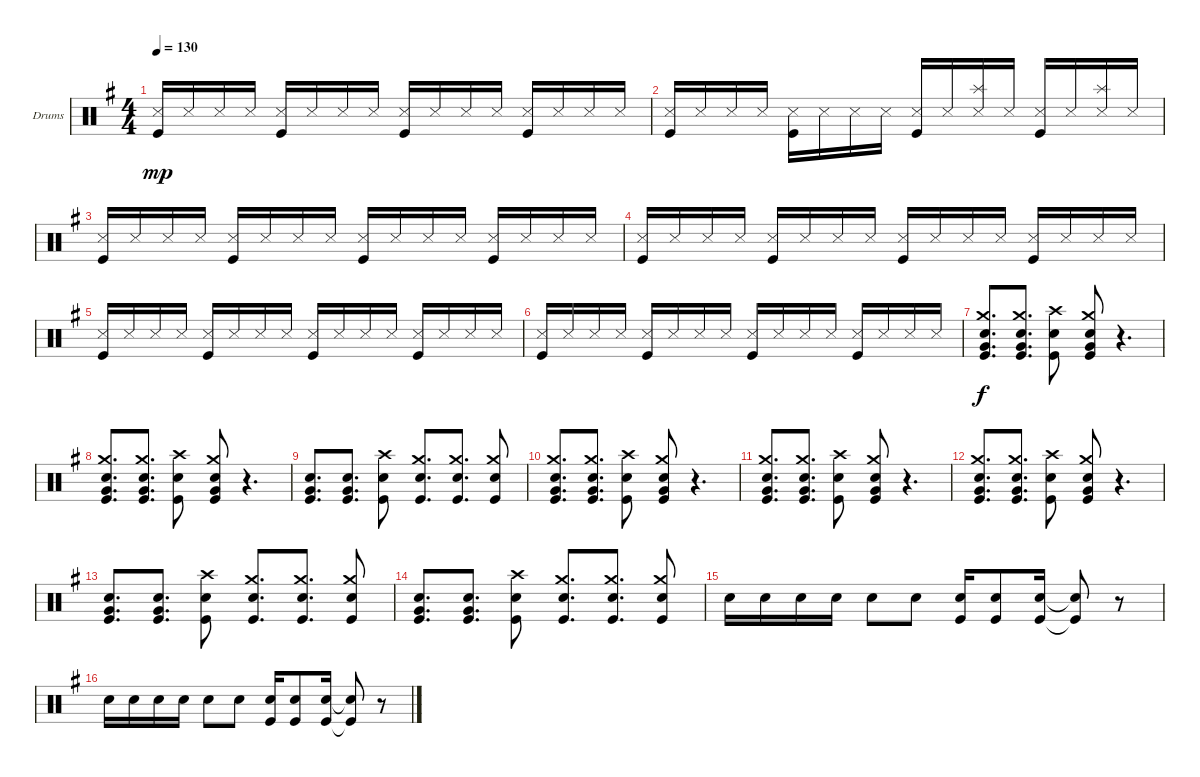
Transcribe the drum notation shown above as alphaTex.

\bracketExtendMode groupsimilarinstruments
\firstSystemTrackNameOrientation horizontal
\otherSystemsTrackNameOrientation horizontal
\track ("Drum" "Drums") {instrument percussion}
\staff {score}
\articulation defaults
\ts (4 4)
\tempo 130
\clef neutral
\scale
1.04288
\ks g
("Snare (side stick) 3" "Kick (hit)").16{dy mp} "Snare (side stick) 3".16 "Snare (side stick) 3".16 "Snare (side stick) 3".16 ("Snare (side stick) 3" "Kick (hit)").16 "Snare (side stick) 3".16 "Snare (side stick) 3".16 "Snare (side stick) 3".16 ("Snare (side stick) 3" "Kick (hit)").16 "Snare (side stick) 3".16 "Snare (side stick) 3".16 "Snare (side stick) 3".16 ("Snare (side stick) 3" "Kick (hit)").16 "Snare (side stick) 3".16 "Snare (side stick) 3".16 "Snare (side stick) 3".16 |
\scale
0.957125 ("Snare (side stick) 3" "Kick (hit)").16 "Snare (side stick) 3".16 "Snare (side stick) 3".16 "Snare (side stick) 3".16 ("Snare (side stick) 3" "Kick (hit)").16 "Snare (side stick) 3".16 "Snare (side stick) 3".16 "Snare (side stick) 3".16 ("Snare (side stick) 3" "Kick (hit)").16{beam invert} "Snare (side stick) 3".16 ("Splash (hit)" "Snare (side stick) 3").16 "Snare (side stick) 3".16 ("Snare (side stick) 3" "Kick (hit)").16{beam invert} "Snare (side stick) 3".16 ("Splash (hit)" "Snare (side stick) 3").16 "Snare (side stick) 3".16 |
\scale
1.04288 ("Snare (side stick) 3" "Kick (hit)").16 "Snare (side stick) 3".16 "Snare (side stick) 3".16 "Snare (side stick) 3".16 ("Snare (side stick) 3" "Kick (hit)").16 "Snare (side stick) 3".16 "Snare (side stick) 3".16 "Snare (side stick) 3".16 ("Snare (side stick) 3" "Kick (hit)").16 "Snare (side stick) 3".16 "Snare (side stick) 3".16 "Snare (side stick) 3".16 ("Snare (side stick) 3" "Kick (hit)").16 "Snare (side stick) 3".16 "Snare (side stick) 3".16 "Snare (side stick) 3".16 |
\scale
0.957125 ("Snare (side stick) 3" "Kick (hit)").16 "Snare (side stick) 3".16 "Snare (side stick) 3".16 "Snare (side stick) 3".16 ("Snare (side stick) 3" "Kick (hit)").16 "Snare (side stick) 3".16 "Snare (side stick) 3".16 "Snare (side stick) 3".16 ("Snare (side stick) 3" "Kick (hit)").16 "Snare (side stick) 3".16 "Snare (side stick) 3".16 "Snare (side stick) 3".16 ("Snare (side stick) 3" "Kick (hit)").16 "Snare (side stick) 3".16 "Snare (side stick) 3".16 "Snare (side stick) 3".16 |
\scale
1.04288 ("Snare (side stick) 3" "Kick (hit)").16 "Snare (side stick) 3".16 "Snare (side stick) 3".16 "Snare (side stick) 3".16 ("Snare (side stick) 3" "Kick (hit)").16 "Snare (side stick) 3".16 "Snare (side stick) 3".16 "Snare (side stick) 3".16 ("Snare (side stick) 3" "Kick (hit)").16 "Snare (side stick) 3".16 "Snare (side stick) 3".16 "Snare (side stick) 3".16 ("Snare (side stick) 3" "Kick (hit)").16 "Snare (side stick) 3".16 "Snare (side stick) 3".16 "Snare (side stick) 3".16 |
\scale
0.957125 ("Snare (side stick) 3" "Kick (hit)").16 "Snare (side stick) 3".16 "Snare (side stick) 3".16 "Snare (side stick) 3".16 ("Snare (side stick) 3" "Kick (hit)").16 "Snare (side stick) 3".16 "Snare (side stick) 3".16 "Snare (side stick) 3".16 ("Snare (side stick) 3" "Kick (hit)").16 "Snare (side stick) 3".16 "Snare (side stick) 3".16 "Snare (side stick) 3".16 ("Snare (side stick) 3" "Kick (hit)").16 "Snare (side stick) 3".16 "Snare (side stick) 3".16 "Snare (side stick) 3".16 |
\scale
1.04288 ("Crash medium (hit)" "Snare (hit) 2" "Very Low Tom (hit)" "Kick (hit)").8{d dy f} ("Crash medium (hit)" "Snare (hit) 2" "Very Low Tom (hit)" "Kick (hit)").8{d} ("Crash high (hit)" "Snare (hit) 2" "Kick (hit)").8 ("Crash medium (hit)" "Snare (hit) 2" "Very Low Tom (hit)" "Kick (hit)").8 r.4{d} |
\scale
0.957125 ("Crash medium (hit)" "Snare (hit) 2" "Very Low Tom (hit)" "Kick (hit)").8{d} ("Crash medium (hit)" "Snare (hit) 2" "Very Low Tom (hit)" "Kick (hit)").8{d} ("Crash high (hit)" "Snare (hit) 2" "Kick (hit)").8 ("Crash medium (hit)" "Snare (hit) 2" "Very Low Tom (hit)" "Kick (hit)").8 r.4{d} |
\scale
1.04288 ("Snare (hit) 2" "Very Low Tom (hit)" "Kick (hit)").8{d} ("Snare (hit) 2" "Very Low Tom (hit)" "Kick (hit)").8{d} ("Crash high (hit)" "Snare (hit) 2" "Kick (hit)").8 ("Crash medium (hit)" "Snare (hit) 2" "Kick (hit)").8{d} ("Crash medium (hit)" "Snare (hit) 2" "Kick (hit)").8{d} ("Crash medium (hit)" "Snare (hit) 2" "Kick (hit)").8 |
\scale
0.957125 ("Crash medium (hit)" "Snare (hit) 2" "Very Low Tom (hit)" "Kick (hit)").8{d} ("Crash medium (hit)" "Snare (hit) 2" "Very Low Tom (hit)" "Kick (hit)").8{d} ("Crash high (hit)" "Snare (hit) 2" "Kick (hit)").8 ("Crash medium (hit)" "Snare (hit) 2" "Very Low Tom (hit)" "Kick (hit)").8 r.4{d} |
\scale
1.04288 ("Crash medium (hit)" "Snare (hit) 2" "Very Low Tom (hit)" "Kick (hit)").8{d} ("Crash medium (hit)" "Snare (hit) 2" "Very Low Tom (hit)" "Kick (hit)").8{d} ("Crash high (hit)" "Snare (hit) 2" "Kick (hit)").8 ("Crash medium (hit)" "Snare (hit) 2" "Very Low Tom (hit)" "Kick (hit)").8 r.4{d} |
\scale
0.957125 ("Crash medium (hit)" "Snare (hit) 2" "Very Low Tom (hit)" "Kick (hit)").8{d} ("Crash medium (hit)" "Snare (hit) 2" "Very Low Tom (hit)" "Kick (hit)").8{d} ("Crash high (hit)" "Snare (hit) 2" "Kick (hit)").8 ("Crash medium (hit)" "Snare (hit) 2" "Very Low Tom (hit)" "Kick (hit)").8 r.4{d} |
\scale
1.04288 ("Snare (hit) 2" "Very Low Tom (hit)" "Kick (hit)").8{d} ("Snare (hit) 2" "Very Low Tom (hit)" "Kick (hit)").8{d} ("Crash high (hit)" "Snare (hit) 2" "Kick (hit)").8 ("Crash medium (hit)" "Snare (hit) 2" "Kick (hit)").8{d} ("Crash medium (hit)" "Snare (hit) 2" "Kick (hit)").8{d} ("Crash medium (hit)" "Snare (hit) 2" "Kick (hit)").8 |
\scale
0.957125 ("Snare (hit) 2" "Very Low Tom (hit)" "Kick (hit)").8{d} ("Snare (hit) 2" "Very Low Tom (hit)" "Kick (hit)").8{d} ("Crash high (hit)" "Snare (hit) 2" "Kick (hit)").8 ("Crash medium (hit)" "Snare (hit) 2" "Kick (hit)").8{d} ("Crash medium (hit)" "Snare (hit) 2" "Kick (hit)").8{d} ("Crash medium (hit)" "Snare (hit) 2" "Kick (hit)").8 |
\scale
1.04288 "Snare (hit) 2".16 "Snare (hit) 2".16 "Snare (hit) 2".16 "Snare (hit) 2".16 "Snare (hit) 2".8 "Snare (hit) 2".8 ("Snare (hit) 2" "Kick (hit)").16 ("Snare (hit) 2" "Kick (hit)").8 ("Snare (hit) 2" "Kick (hit)").16 ("Snare (hit) 2"{t} "Kick (hit)"{t}).8 r.8 |
\scale
0.957125 "Snare (hit) 2".16 "Snare (hit) 2".16 "Snare (hit) 2".16 "Snare (hit) 2".16 "Snare (hit) 2".8 "Snare (hit) 2".8 ("Snare (hit) 2" "Kick (hit)").16 ("Snare (hit) 2" "Kick (hit)").8 ("Snare (hit) 2" "Kick (hit)").16 ("Snare (hit) 2"{t} "Kick (hit)"{t}).8 r.8
